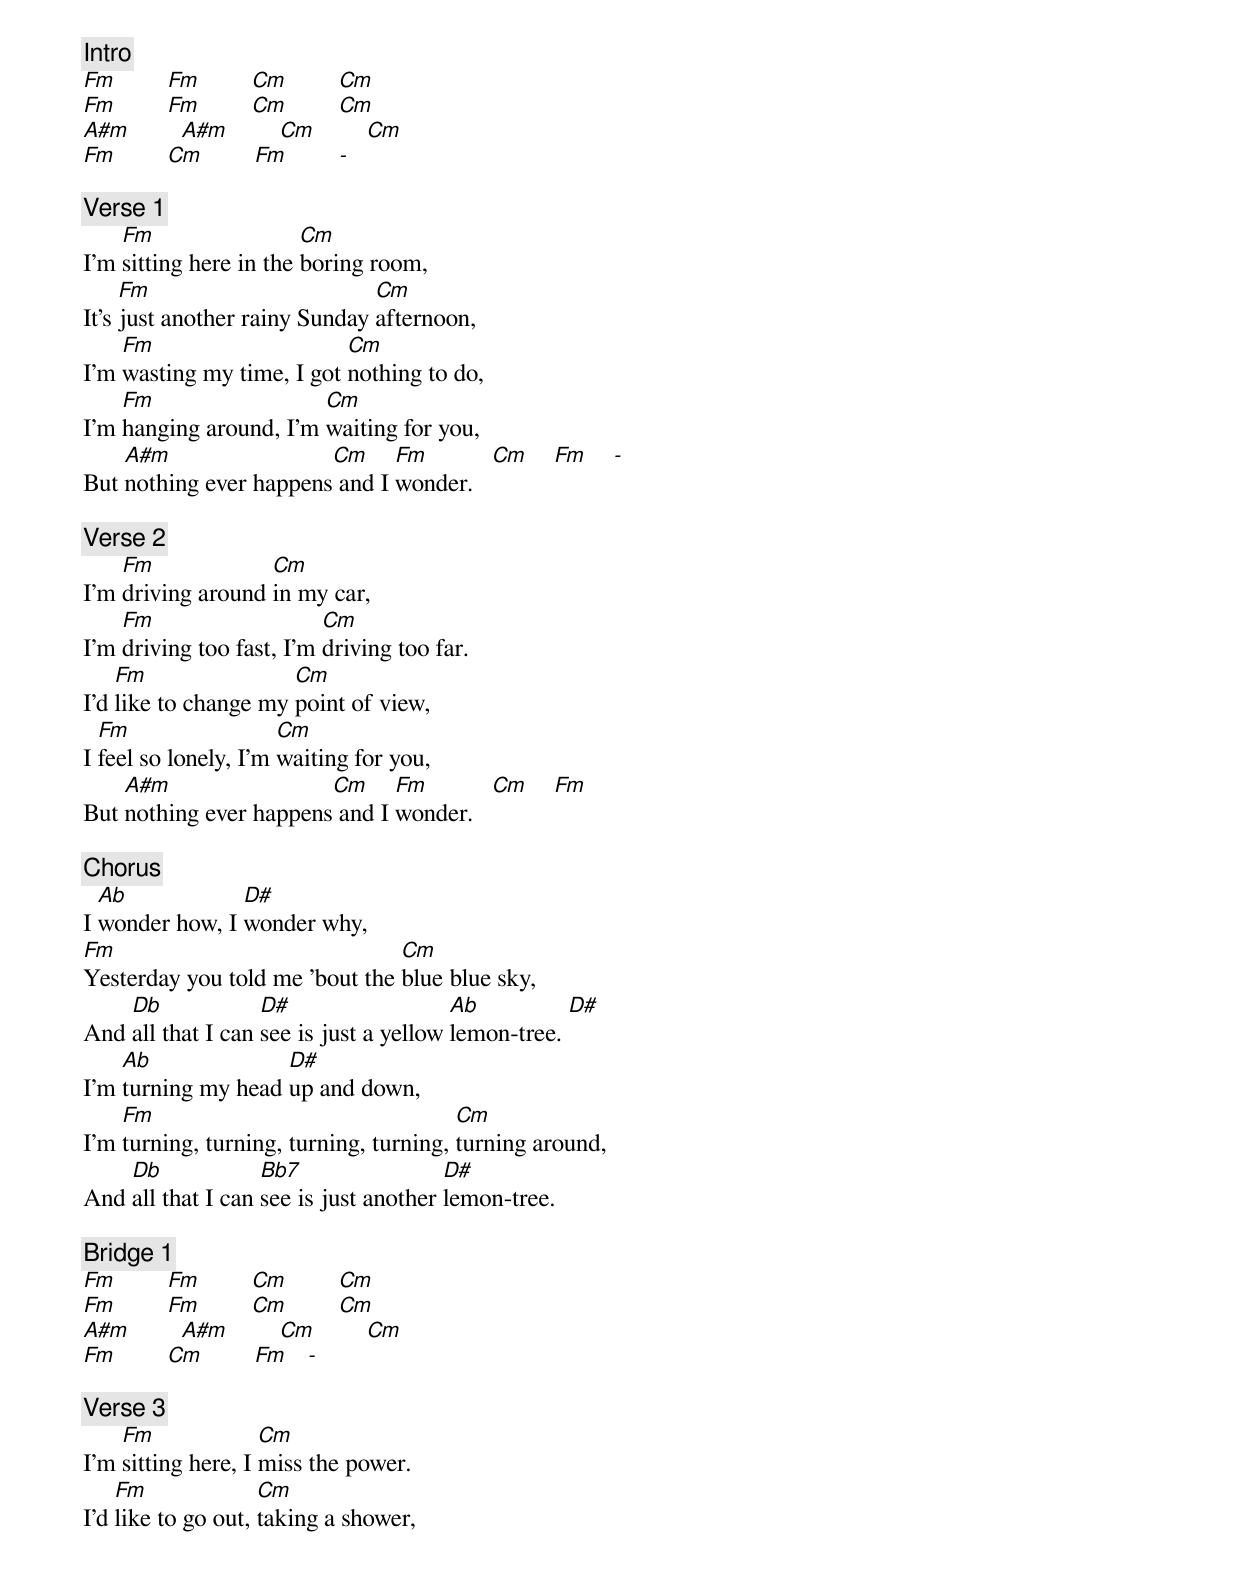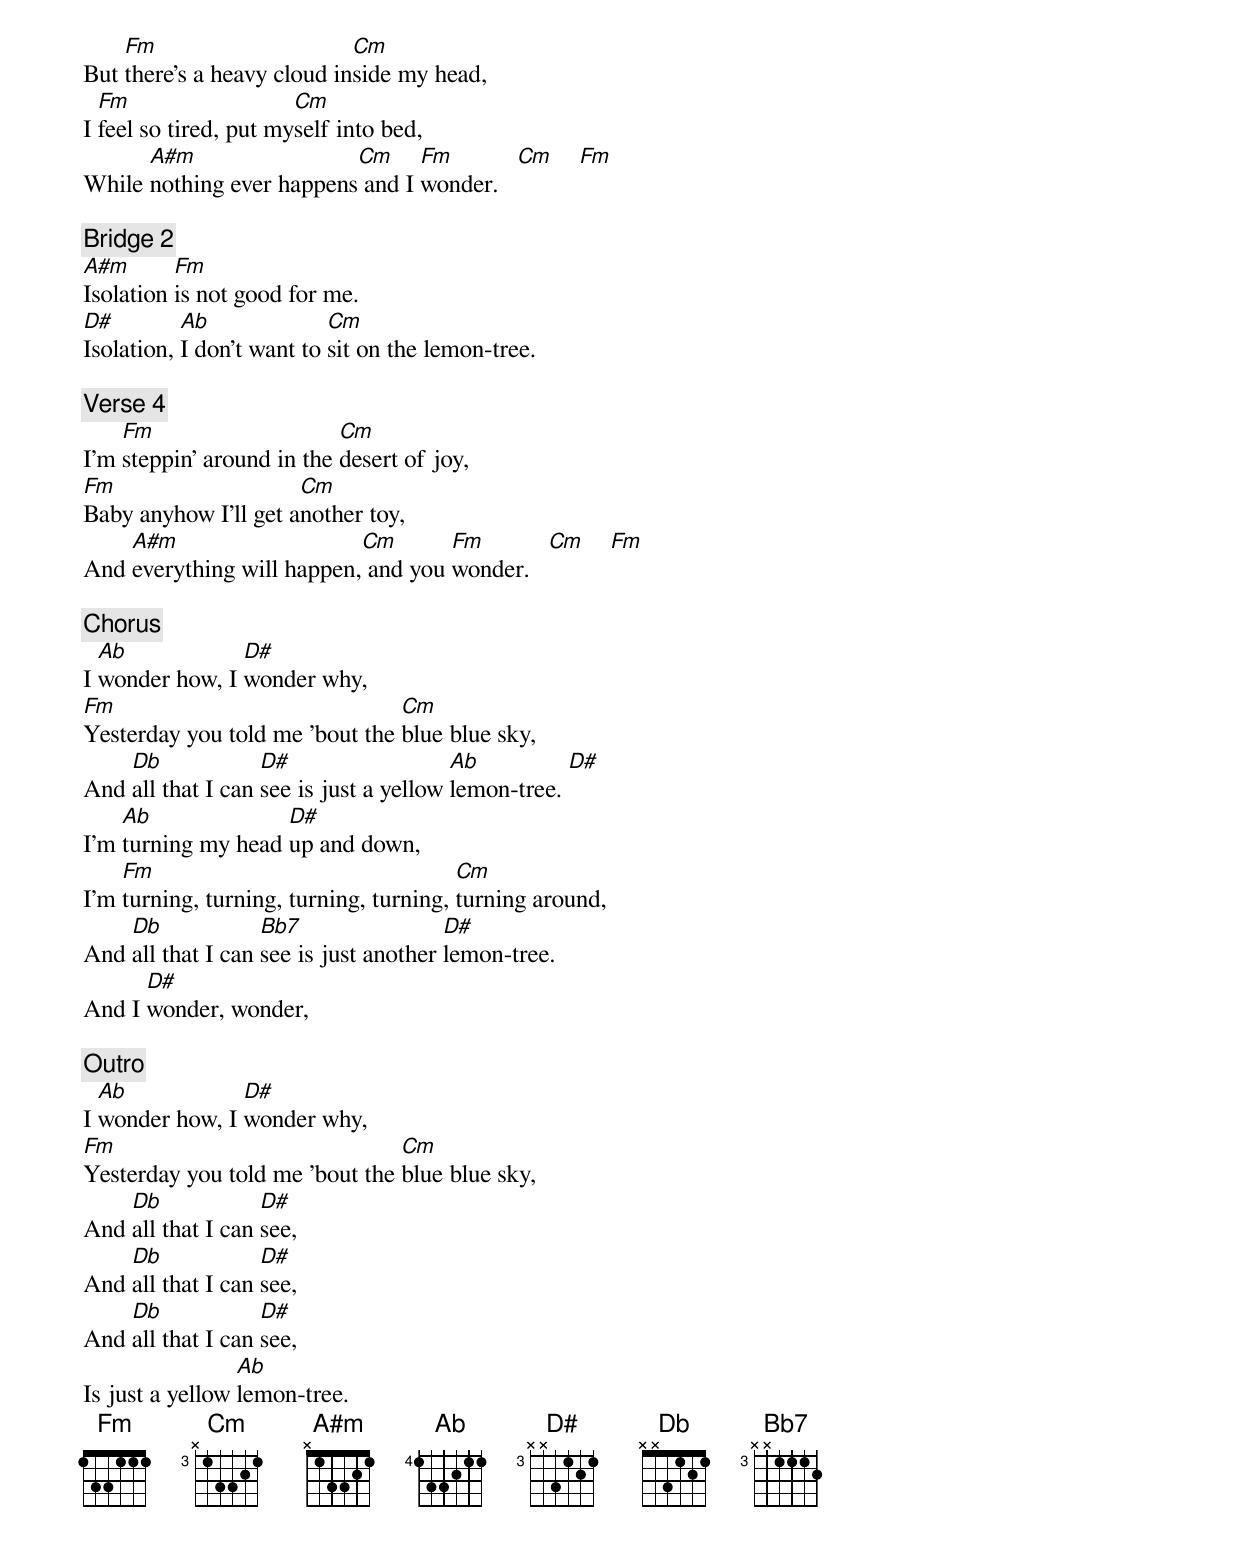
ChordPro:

{c: Intro}
[Fm]        [Fm]        [Cm]        [Cm]
[Fm]        [Fm]        [Cm]        [Cm]
[A#m]        [A#m]        [Cm]        [Cm]
[Fm]        [Cm]        [Fm]        [-]

{c: Verse 1}
I'm [Fm]sitting here in the [Cm]boring room,
It's [Fm]just another rainy Sunday [Cm]afternoon,
I'm [Fm]wasting my time, I got [Cm]nothing to do,
I'm [Fm]hanging around, I'm [Cm]waiting for you,
But [A#m]nothing ever happens[Cm] and I [Fm]wonder.   [Cm]    [Fm]    [-]

{c: Verse 2}
I'm [Fm]driving around [Cm]in my car,
I'm [Fm]driving too fast, I'm [Cm]driving too far.
I'd [Fm]like to change my [Cm]point of view,
I [Fm]feel so lonely, I'm [Cm]waiting for you,
But [A#m]nothing ever happens[Cm] and I [Fm]wonder.   [Cm]    [Fm]

{c: Chorus}
I [Ab]wonder how, I [D#]wonder why,
[Fm]Yesterday you told me 'bout the [Cm]blue blue sky,
And [Db]all that I can [D#]see is just a yellow [Ab]lemon-tree. [D#]
I'm [Ab]turning my head [D#]up and down,
I'm [Fm]turning, turning, turning, turning, [Cm]turning around,
And [Db]all that I can [Bb7]see is just another [D#]lemon-tree.

{c: Bridge 1}
[Fm]        [Fm]        [Cm]        [Cm]
[Fm]        [Fm]        [Cm]        [Cm]
[A#m]        [A#m]        [Cm]        [Cm]
[Fm]        [Cm]        [Fm]   [-]

{c: Verse 3}
I'm [Fm]sitting here, I [Cm]miss the power.
I'd [Fm]like to go out, [Cm]taking a shower,
But [Fm]there's a heavy cloud in[Cm]side my head,
I [Fm]feel so tired, put my[Cm]self into bed,
While [A#m]nothing ever happens[Cm] and I [Fm]wonder.   [Cm]    [Fm]

{c: Bridge 2}
[A#m]Isolation [Fm]is not good for me.
[D#]Isolation, [Ab]I don't want to [Cm]sit on the lemon-tree.

{c: Verse 4}
I'm [Fm]steppin' around in the [Cm]desert of joy,
[Fm]Baby anyhow I'll get a[Cm]nother toy,
And [A#m]everything will happen,[Cm] and you [Fm]wonder.   [Cm]    [Fm]

{c: Chorus}
I [Ab]wonder how, I [D#]wonder why,
[Fm]Yesterday you told me 'bout the [Cm]blue blue sky,
And [Db]all that I can [D#]see is just a yellow [Ab]lemon-tree. [D#]
I'm [Ab]turning my head [D#]up and down,
I'm [Fm]turning, turning, turning, turning, [Cm]turning around,
And [Db]all that I can [Bb7]see is just another [D#]lemon-tree.
And I [D#]wonder, wonder,

{c: Outro}
I [Ab]wonder how, I [D#]wonder why,
[Fm]Yesterday you told me 'bout the [Cm]blue blue sky,
And [Db]all that I can [D#]see,
And [Db]all that I can [D#]see,
And [Db]all that I can [D#]see,
Is just a yellow [Ab]lemon-tree.
